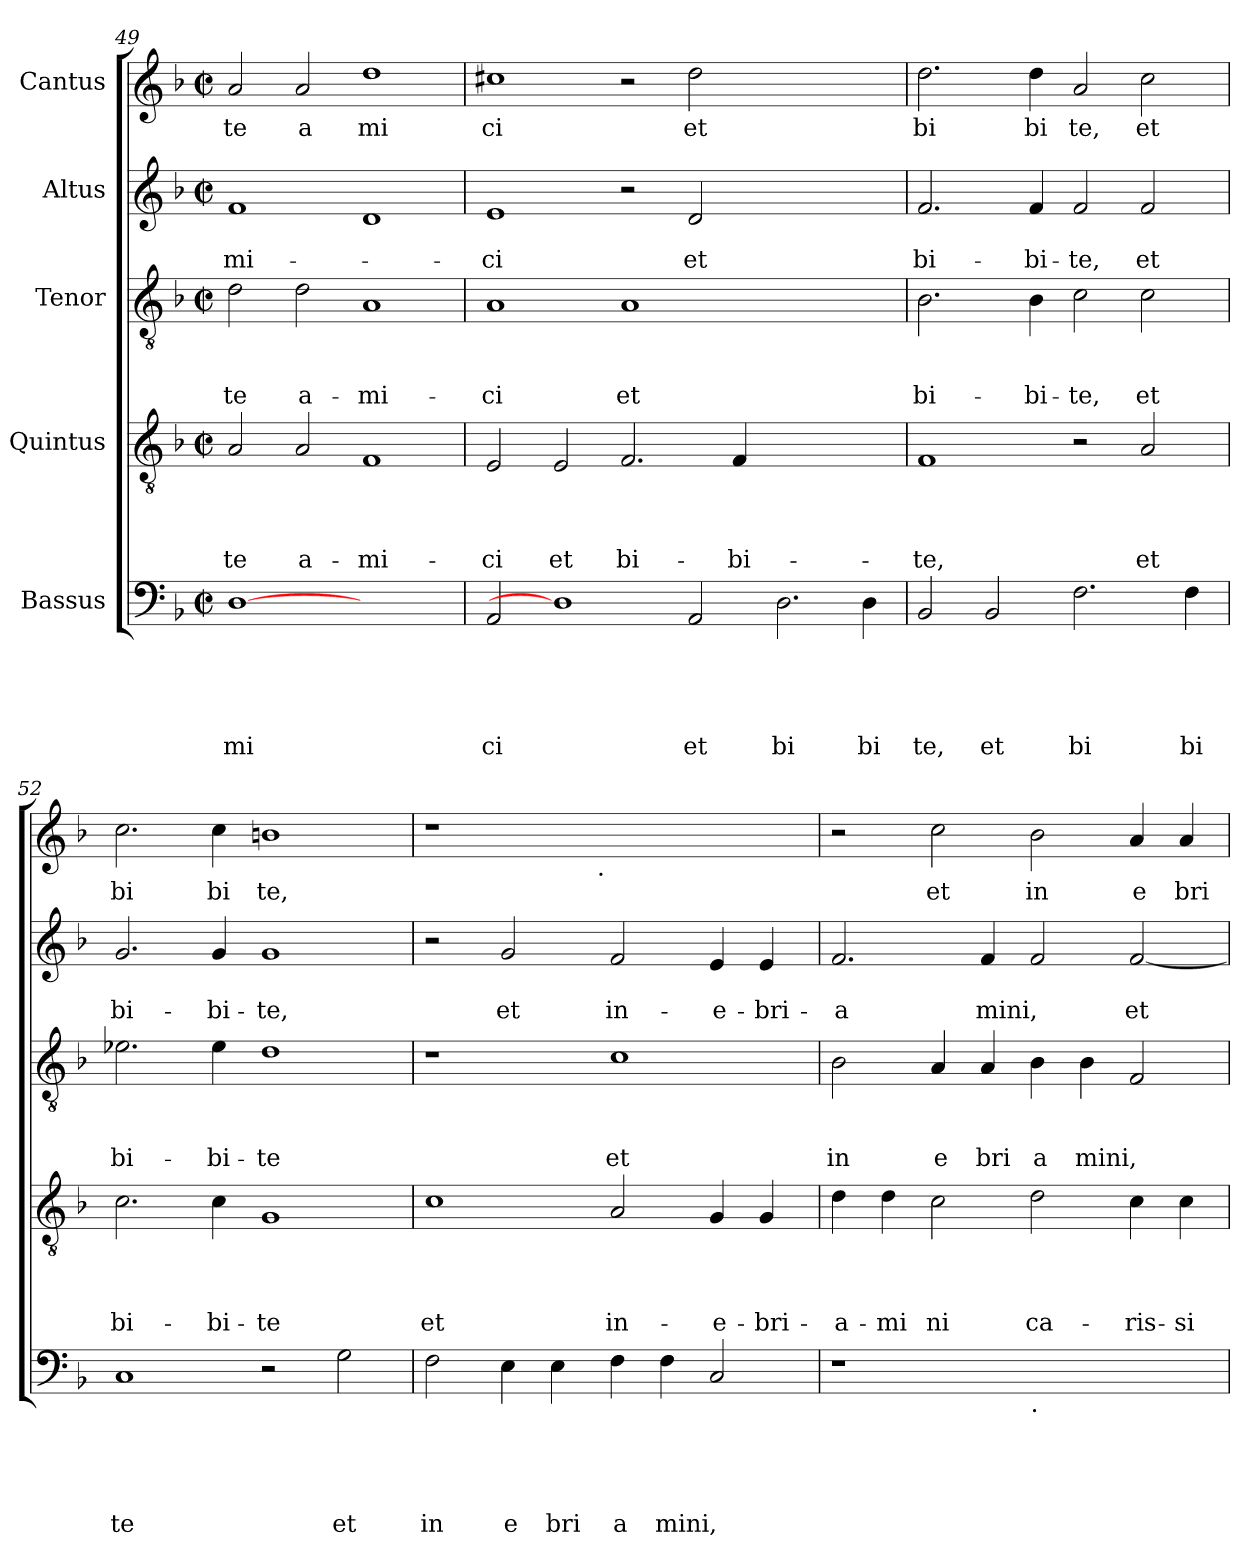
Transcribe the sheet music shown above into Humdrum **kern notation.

**kern	**text	**text	**text	**text	**text	**kern	**text	**text	**text	**text	**kern	**text	**text	**text	**kern	**text	**text	**kern	**text
*part5	*part5	*part5	*part5	*part5	*part5	*part4	*part4	*part4	*part4	*part4	*part3	*part3	*part3	*part3	*part2	*part2	*part2	*part1	*part1
*staff5	*staff5	*staff5	*staff5	*staff5	*staff5	*staff4	*staff4	*staff4	*staff4	*staff4	*staff3	*staff3	*staff3	*staff3	*staff2	*staff2	*staff2	*staff1	*staff1
*I"Bassus	*	*	*	*	*	*I"Quintus	*	*	*	*	*I"Tenor	*	*	*	*I"Altus	*	*	*I"Cantus	*
*clefF4	*	*	*	*	*	*clefGv2	*	*	*	*	*clefGv2	*	*	*	*clefG2	*	*	*clefG2	*
*k[b-]	*	*	*	*	*	*k[b-]	*	*	*	*	*k[b-]	*	*	*	*k[b-]	*	*	*k[b-]	*
*F:	*	*	*	*	*	*F:	*	*	*	*	*F:	*	*	*	*F:	*	*	*F:	*
*M2/2	*	*	*	*	*	*M2/2	*	*	*	*	*M2/2	*	*	*	*M2/2	*	*	*M2/2	*
*met(c|)	*	*	*	*	*	*met(c|)	*	*	*	*	*met(c|)	*	*	*	*met(c|)	*	*	*met(c|)	*
=49	=49	=49	=49	=49	=49	=49	=49	=49	=49	=49	=49	=49	=49	=49	=49	=49	=49	=49	=49
!	!	!	!	!	!LO:LY:b	!	!	!	!	!LO:LY:b	!	!	!	!LO:LY:b	!	!	!LO:LY:b	!	!LO:LY:b
[1D	.	.	.	.	mi	2A/	.	.	.	-te	2d\	.	.	-te	1f	.	-mi-	2a/	te
!	!	!	!	!	!	!	!	!	!	!LO:LY:b	!	!	!	!LO:LY:b	!	!	!	!	!LO:LY:b
.	.	.	.	.	.	2A/	.	.	.	a-	2d\	.	.	a-	.	.	.	2a/	a
!	!	!	!	!	!	!	!	!	!	!LO:LY:b	!	!	!	!LO:LY:b	!	!	!	!	!LO:LY:b
1ryy	.	.	.	.	.	1F	.	.	.	-mi-	1A	.	.	-mi-	1d	.	.	1dd	mi
=50	=50	=50	=50	=50	=50	=50	=50	=50	=50	=50	=50	=50	=50	=50	=50	=50	=50	=50	=50
!	!	!	!	!	!LO:LY:b	!	!	!	!	!LO:LY:b	!	!	!	!LO:LY:b	!	!	!LO:LY:b	!	!LO:LY:b
2AA/	.	.	.	.	ci	2E/	.	.	.	-ci	1A	.	.	-ci	1e	.	-ci	1cc#X	ci
!	!	!	!	!	!	!	!	!	!	!LO:LY:b	!	!	!	!	!	!	!	!	!
1D]	.	.	.	.	.	2E/	.	.	.	et	.	.	.	.	.	.	.	.	.
!	!	!	!	!	!	!	!	!	!	!LO:LY:b	!	!	!	!LO:LY:b	!	!	!	!	!
.	.	.	.	.	.	2.F/	.	.	.	bi-	1A	.	.	et	2r	.	.	2r	.
!	!	!	!	!	!LO:LY:b	!	!	!	!	!	!	!	!	!	!	!	!LO:LY:b	!	!LO:LY:b
2AA/	.	.	.	.	et	.	.	.	.	.	.	.	.	.	2d/	.	et	2dd\	et
!	!	!	!	!	!	!	!	!	!	!LO:LY:b	!	!	!	!	!	!	!	!	!
.	.	.	.	.	.	4F/	.	.	.	-bi-	.	.	.	.	.	.	.	.	.
!	!	!	!	!	!LO:LY:b	!	!	!	!	!	!	!	!	!	!	!	!	!	!
2.D\	.	.	.	.	bi	1ryy	.	.	.	.	1ryy	.	.	.	1ryy	.	.	1ryy	.
!	!	!	!	!	!LO:LY:b	!	!	!	!	!	!	!	!	!	!	!	!	!	!
4D\	.	.	.	.	bi	.	.	.	.	.	.	.	.	.	.	.	.	.	.
=51	=51	=51	=51	=51	=51	=51	=51	=51	=51	=51	=51	=51	=51	=51	=51	=51	=51	=51	=51
!	!	!	!	!	!LO:LY:b	!	!	!	!	!LO:LY:b	!	!	!	!LO:LY:b	!	!	!LO:LY:b	!	!LO:LY:b
2BB-/	.	.	.	.	te,	1F	.	.	.	-te,	2.B-\	.	.	bi-	2.f/	.	bi-	2.dd\	bi
!	!	!	!	!	!LO:LY:b	!	!	!	!	!	!	!	!	!	!	!	!	!	!
2BB-/	.	.	.	.	et	.	.	.	.	.	.	.	.	.	.	.	.	.	.
!	!	!	!	!	!	!	!	!	!	!	!	!	!	!LO:LY:b	!	!	!LO:LY:b	!	!LO:LY:b
.	.	.	.	.	.	.	.	.	.	.	4B-\	.	.	-bi-	4f/	.	-bi-	4dd\	bi
!	!	!	!	!	!LO:LY:b	!	!	!	!	!	!	!	!	!LO:LY:b	!	!	!LO:LY:b	!	!LO:LY:b
2.F\	.	.	.	.	bi	2r	.	.	.	.	2c\	.	.	-te,	2f/	.	-te,	2a/	te,
!	!	!	!	!	!	!	!	!	!	!LO:LY:b	!	!	!	!LO:LY:b	!	!	!LO:LY:b	!	!LO:LY:b
.	.	.	.	.	.	2A/	.	.	.	et	2c\	.	.	et	2f/	.	et	2cc\	et
!	!	!	!	!	!LO:LY:b	!	!	!	!	!	!	!	!	!	!	!	!	!	!
4F\	.	.	.	.	bi	.	.	.	.	.	.	.	.	.	.	.	.	.	.
=52	=52	=52	=52	=52	=52	=52	=52	=52	=52	=52	=52	=52	=52	=52	=52	=52	=52	=52	=52
!	!	!	!	!	!LO:LY:b	!	!	!	!	!LO:LY:b	!	!	!	!LO:LY:b	!	!	!LO:LY:b	!	!LO:LY:b
1C	.	.	.	.	te	2.c\	.	.	.	bi-	2.e-X\	.	.	bi-	2.g/	.	bi-	2.cc\	bi
!	!	!	!	!	!	!	!	!	!	!LO:LY:b	!	!	!	!LO:LY:b	!	!	!LO:LY:b	!	!LO:LY:b
.	.	.	.	.	.	4c\	.	.	.	-bi-	4e-\	.	.	-bi-	4g/	.	-bi-	4cc\	bi
!	!	!	!	!	!	!	!	!	!	!LO:LY:b	!	!	!	!LO:LY:b	!	!	!LO:LY:b	!	!LO:LY:b
2r	.	.	.	.	.	1G	.	.	.	-te	1d	.	.	-te	1g	.	-te,	1bn	te,
!	!	!	!	!	!LO:LY:b	!	!	!	!	!	!	!	!	!	!	!	!	!	!
2G\	.	.	.	.	et	.	.	.	.	.	.	.	.	.	.	.	.	.	.
=53	=53	=53	=53	=53	=53	=53	=53	=53	=53	=53	=53	=53	=53	=53	=53	=53	=53	=53	=53
!	!	!	!	!	!LO:LY:b	!	!	!	!	!LO:LY:b	!	!	!	!	!	!	!	!	!
*	*	*	*	*	*	*	*	*	*	*	*	*	*	*	*	*	*	*^	*
2F\	.	.	.	.	in	1c	.	.	.	et	1r	.	.	.	2r	.	.	1r	2ryy	.
!	!	!	!	!	!LO:LY:b	!	!	!	!	!	!	!	!	!	!	!	!LO:LY:b	!	!	!
4E\	.	.	.	.	e	.	.	.	.	.	.	.	.	.	2g/	.	et	.	4...ryy	.
!	!	!	!	!	!LO:LY:b	!	!	!	!	!	!	!	!	!	!	!	!	!	!	!
4E\	.	.	.	.	bri	.	.	.	.	.	.	.	.	.	.	.	.	.	.	.
!	!	!	!	!	!	!	!	!	!	!	!	!	!	!	!	!	!	!	!LO:TX:b:t=.	!
.	.	.	.	.	.	.	.	.	.	.	.	.	.	.	.	.	.	.	1ryy	.
!	!	!	!	!	!LO:LY:b	!	!	!	!	!LO:LY:b	!	!	!	!LO:LY:b	!	!	!LO:LY:b	!	!	!
4F\	.	.	.	.	a	2A/	.	.	.	in-	1c	.	.	et	2f/	.	in-	1ryy	.	.
!	!	!	!	!	!LO:LY:b	!	!	!	!	!	!	!	!	!	!	!	!	!	!	!
4F\	.	.	.	.	mini,	.	.	.	.	.	.	.	.	.	.	.	.	.	.	.
!	!	!	!	!	!	!	!	!	!	!LO:LY:b	!	!	!	!	!	!	!LO:LY:b	!	!	!
2C/	.	.	.	.	.	4G/	.	.	.	-e-	.	.	.	.	4e/	.	-e-	.	.	.
!	!	!	!	!	!	!	!	!	!	!LO:LY:b	!	!	!	!	!	!	!LO:LY:b	!	!	!
.	.	.	.	.	.	4G/	.	.	.	-bri-	.	.	.	.	4e/	.	-bri-	.	.	.
.	.	.	.	.	.	.	.	.	.	.	.	.	.	.	.	.	.	.	32ryy	.
!!LO:PB:g=z
=54	=54	=54	=54	=54	=54	=54	=54	=54	=54	=54	=54	=54	=54	=54	=54	=54	=54	=54	=54	=54
!	!	!	!	!	!	!	!	!	!	!LO:LY:b	!	!	!	!LO:LY:b	!	!	!LO:LY:b	!	!	!
*	*	*	*	*	*	*	*	*	*	*	*	*	*	*	*	*	*	*v	*v	*
1r	.	.	.	.	.	4d\	.	.	.	-a-	2B-\	.	.	in	2.f/	.	-a	2r	.
!	!	!	!	!	!	!	!	!	!	!LO:LY:b	!	!	!	!	!	!	!	!	!
.	.	.	.	.	.	4d\	.	.	.	-mi	.	.	.	.	.	.	.	.	.
!	!	!	!	!	!	!	!	!	!	!LO:LY:b	!	!	!	!LO:LY:b	!	!	!	!	!LO:LY:b
.	.	.	.	.	.	2c\	.	.	.	ni	4A/	.	.	e	.	.	.	2cc\	et
!	!	!	!	!	!	!	!	!	!	!	!	!	!	!LO:LY:b	!	!	!LO:LY:b	!	!
.	.	.	.	.	.	.	.	.	.	.	4A/	.	.	bri	4f/	.	mini,	.	.
!LO:TX:b:t=.	!	!	!	!	!	!	!	!	!	!	!	!	!	!	!	!	!	!	!
!	!	!	!	!	!	!	!	!	!	!LO:LY:b	!	!	!	!LO:LY:b	!	!	!	!	!LO:LY:b
1ryy	.	.	.	.	.	2d\	.	.	.	ca-	4B-\	.	.	a	2f/	.	.	2b-\	in
!	!	!	!	!	!	!	!	!	!	!	!	!	!	!LO:LY:b	!	!	!	!	!
.	.	.	.	.	.	.	.	.	.	.	4B-\	.	.	mini,	.	.	.	.	.
!	!	!	!	!	!	!	!	!	!	!LO:LY:b	!	!	!	!	!	!	!LO:LY:b	!	!LO:LY:b
.	.	.	.	.	.	4c\	.	.	.	-ris-	2F/	.	.	.	[<2f/	.	et	4a/	e
!	!	!	!	!	!	!	!	!	!	!LO:LY:b	!	!	!	!	!	!	!	!	!LO:LY:b
.	.	.	.	.	.	4c\	.	.	.	-si-	.	.	.	.	.	.	.	4a/	bri
=	=	=	=	=	=	=	=	=	=	=	=	=	=	=	=	=	=	=	=
*-	*-	*-	*-	*-	*-	*-	*-	*-	*-	*-	*-	*-	*-	*-	*-	*-	*-	*-	*-
